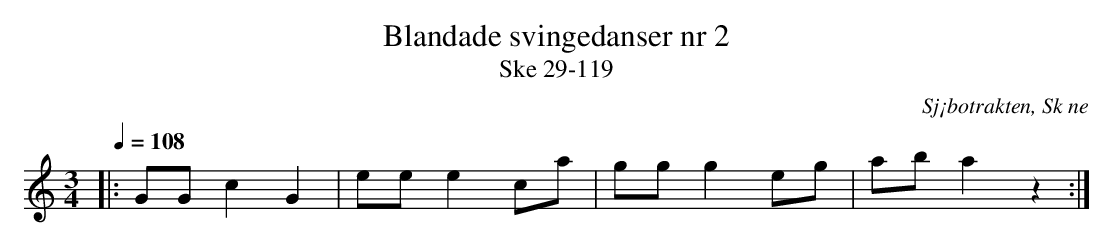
X:1
T:Blandade svingedanser nr 2
T:Ske 29-119
O:Sj¡botrakten, Sk ne
M:3/4
L:1/8
Q:1/4=108
K:C
|: GG c2 G2 | ee e2 ca | gg g2 eg | ab a2 z2 :|
